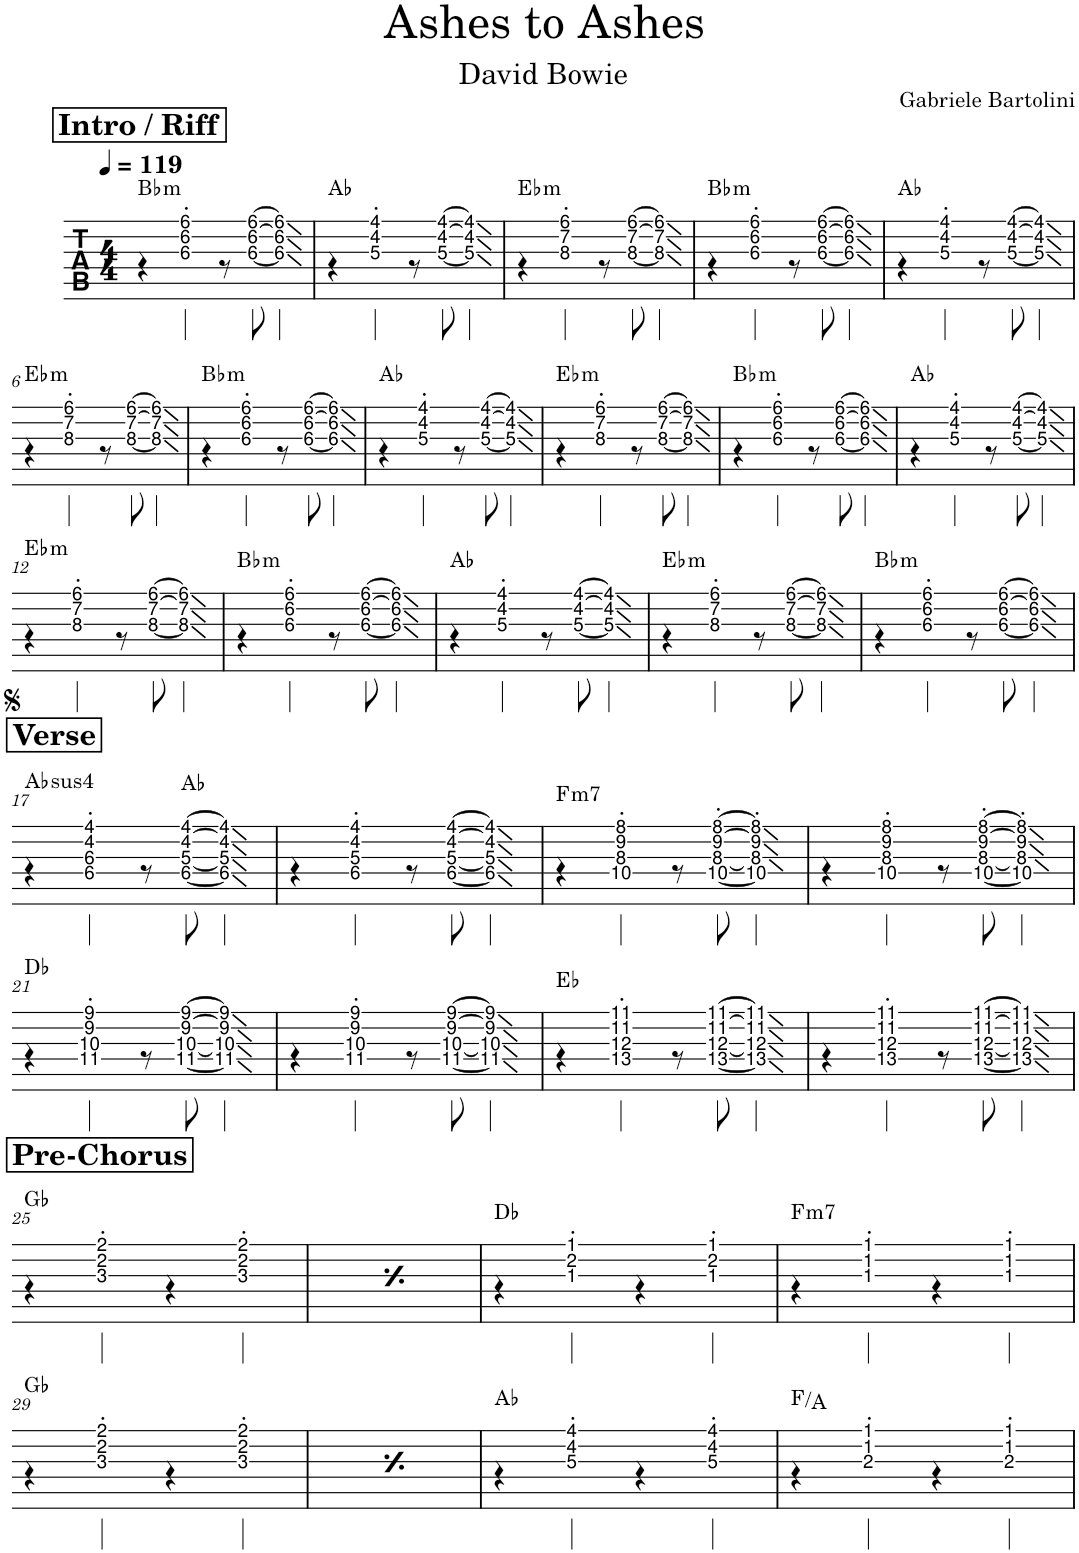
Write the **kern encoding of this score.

**kern	**harte
*part1	*part1
*staff1	*
*I"Electric Guitar	*
*I'El. Guit.	*
*stria6	*
*	*
*k[b-e-a-d-]	*
*M4/4	*
*MM119	*
!!LO:REH:place=s1:a:B:cj:fs=14:t=Intro / Riff
=1	=1
!	!LO:H:kt=m
4r	Bb:min
4d-\' 4f\' 4b-\'	.
8r	.
[8d-\ [8f\ [8b-\	.
4d-\] 4f\] 4b-\]	.
=2	=2
4r	Ab:maj
4c\' 4e-\' 4a-\'	.
8r	.
[8c\ [8e-\ [8a-\	.
4c\] 4e-\] 4a-\]	.
=3	=3
!	!LO:H:kt=m
4r	Eb:min
4e-\' 4f#\' 4b-\'	.
8r	.
[8e-\ [8f#\ [8b-\	.
4e-\] 4f#\] 4b-\]	.
=4	=4
!	!LO:H:kt=m
4r	Bb:min
4d-\' 4f\' 4b-\'	.
8r	.
[8d-\ [8f\ [8b-\	.
4d-\] 4f\] 4b-\]	.
=5	=5
4r	Ab:maj
4c\' 4e-\' 4a-\'	.
8r	.
[8c\ [8e-\ [8a-\	.
4c\] 4e-\] 4a-\]	.
!!LO:LB:g=z
=6	=6
!	!LO:H:kt=m
4r	Eb:min
4e-\' 4f#\' 4b-\'	.
8r	.
[8e-\ [8f#\ [8b-\	.
4e-\] 4f#\] 4b-\]	.
=7	=7
!	!LO:H:kt=m
4r	Bb:min
4d-\' 4f\' 4b-\'	.
8r	.
[8d-\ [8f\ [8b-\	.
4d-\] 4f\] 4b-\]	.
=8	=8
4r	Ab:maj
4c\' 4e-\' 4a-\'	.
8r	.
[8c\ [8e-\ [8a-\	.
4c\] 4e-\] 4a-\]	.
=9	=9
!	!LO:H:kt=m
4r	Eb:min
4e-\' 4f#\' 4b-\'	.
8r	.
[8e-\ [8f#\ [8b-\	.
4e-\] 4f#\] 4b-\]	.
=10	=10
!	!LO:H:kt=m
4r	Bb:min
4d-\' 4f\' 4b-\'	.
8r	.
[8d-\ [8f\ [8b-\	.
4d-\] 4f\] 4b-\]	.
=11	=11
4r	Ab:maj
4c\' 4e-\' 4a-\'	.
8r	.
[8c\ [8e-\ [8a-\	.
4c\] 4e-\] 4a-\]	.
!!LO:LB:g=z
=12	=12
!	!LO:H:kt=m
4r	Eb:min
4e-\' 4f#\' 4b-\'	.
8r	.
[8e-\ [8f#\ [8b-\	.
4e-\] 4f#\] 4b-\]	.
=13	=13
!	!LO:H:kt=m
4r	Bb:min
4d-\' 4f\' 4b-\'	.
8r	.
[8d-\ [8f\ [8b-\	.
4d-\] 4f\] 4b-\]	.
=14	=14
4r	Ab:maj
4c\' 4e-\' 4a-\'	.
8r	.
[8c\ [8e-\ [8a-\	.
4c\] 4e-\] 4a-\]	.
=15	=15
!	!LO:H:kt=m
4r	Eb:min
4e-\' 4f#\' 4b-\'	.
8r	.
[8e-\ [8f#\ [8b-\	.
4e-\] 4f#\] 4b-\]	.
=16	=16
!	!LO:H:kt=m
4r	Bb:min
4d-\' 4f\' 4b-\'	.
8r	.
[8d-\ [8f\ [8b-\	.
4d-\] 4f\] 4b-\]	.
!!LO:LB:g=z
!!LO:REH:place=s1:a:B:cj:fs=14:t=Verse
=17	=17
!	!LO:H:kt=4
4r	Ab:sus4
4A-\' 4d-\' 4e-\' 4a-\'	.
8r	.
[8A-\ [8c\ [8e-\ [8a-\	Ab:maj
4A-\] 4c\] 4e-\] 4a-\]	.
=18	=18
4r	.
4A-\' 4c\' 4e-\' 4a-\'	.
8r	.
[8A-\ [8c\ [8e-\ [8a-\	.
4A-\] 4c\] 4e-\] 4a-\]	.
=19	=19
!	!LO:H:kt=m7
4r	F:min7
4c\' 4e-\' 4a-\' 4cc\'	.
8r	.
[8c\' [8e-\' [8a-\' [8cc\'	.
4c\]' 4e-\]' 4a-\]' 4cc\]'	.
=20	=20
4r	.
4c\' 4e-\' 4a-\' 4cc\'	.
8r	.
[8c\' [8e-\' [8a-\' [8cc\'	.
4c\]' 4e-\]' 4a-\]' 4cc\]'	.
!!LO:LB:g=z
=21	=21
4r	Db:maj
4d-\' 4f\' 4a-\' 4dd-\'	.
8r	.
[8d-\ [8f\ [8a-\ [8dd-\	.
4d-\] 4f\] 4a-\] 4dd-\]	.
=22	=22
4r	.
4d-\' 4f\' 4a-\' 4dd-\'	.
8r	.
[8d-\ [8f\ [8a-\ [8dd-\	.
4d-\] 4f\] 4a-\] 4dd-\]	.
=23	=23
4r	Eb:maj
4e-\' 4g\' 4b-\' 4ee-\'	.
8r	.
[8e-\ [8g\ [8b-\ [8ee-\	.
4e-\] 4g\] 4b-\] 4ee-\]	.
=24	=24
4r	.
4e-\' 4g\' 4b-\' 4ee-\'	.
8r	.
[8e-\ [8g\ [8b-\ [8ee-\	.
4e-\] 4g\] 4b-\] 4ee-\]	.
!!LO:LB:g=z
!!LO:REH:place=s1:a:B:cj:fs=14:t=Pre-Chorus
=25	=25
4r	Gb:maj
4B-\' 4d-\' 4g-\'	.
4r	.
4B-\' 4d-\' 4g-\'	.
!!LO:REH:place=s1:a:B:cj:fs=14:t=Pre-Chorus
=26	=26
4r	Gb:maj
4B-\' 4d-\' 4g-\'	.
4r	.
4B-\' 4d-\' 4g-\'	.
=27	=27
4r	Db:maj
4A-\' 4d-\' 4f\'	.
4r	.
4A-\' 4d-\' 4f\'	.
=28	=28
!	!LO:H:kt=m7
4r	F:min7
4A-\' 4c\' 4f\'	.
4r	.
4A-\' 4c\' 4f\'	.
!!LO:LB:g=z
=29	=29
4r	Gb:maj
4B-\' 4d-\' 4g-\'	.
4r	.
4B-\' 4d-\' 4g-\'	.
=30	=30
4r	Gb:maj
4B-\' 4d-\' 4g-\'	.
4r	.
4B-\' 4d-\' 4g-\'	.
=31	=31
4r	Ab:maj
4c\' 4e-\' 4a-\'	.
4r	.
4c\' 4e-\' 4a-\'	.
=32	=32
4r	F:maj/3
4A\' 4c\' 4f\'	.
4r	.
4A\' 4c\' 4f\'	.
=	=
*-	*-
